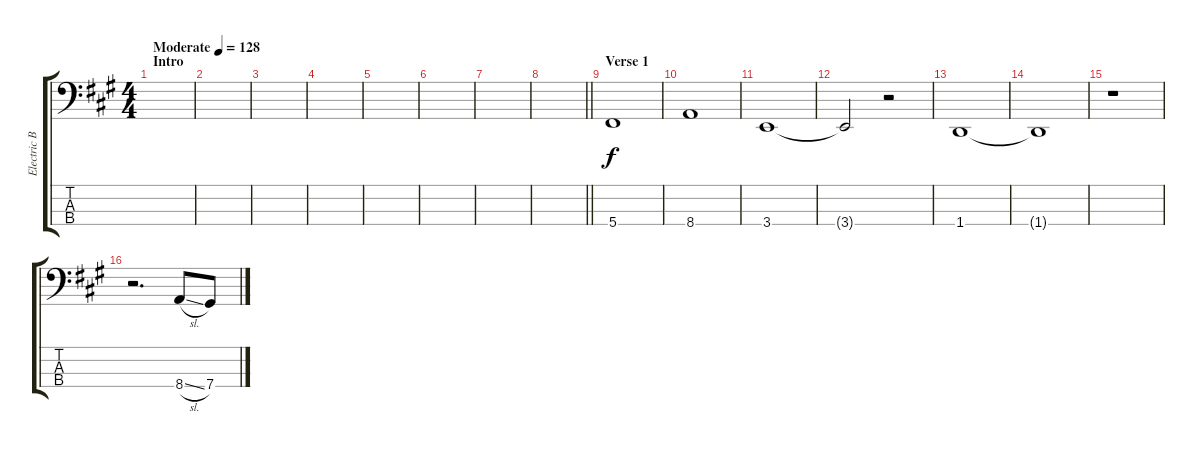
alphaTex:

\track ("Electric Bass" "Electric B") {instrument electricbasspick}
\staff {score tabs}
\tuning (Gb2 Db2 Ab1 Db1) {hide}
\ts (4 4)
\section ("" "Intro")
\tempo (128 "Moderate")
\clef f4
\ks f#minor
|
|
|
|
|
|
|
\barLineRight lightlight
|
\section ("" "Verse 1")
5.4.1 |
8.4.1 |
3.4.1 |
3.4{t}.2 r.2 |
1.4.1 |
1.4{t}.1 |
r.1 |
r.2{d} 8.4{sl}.8 7.4.8
